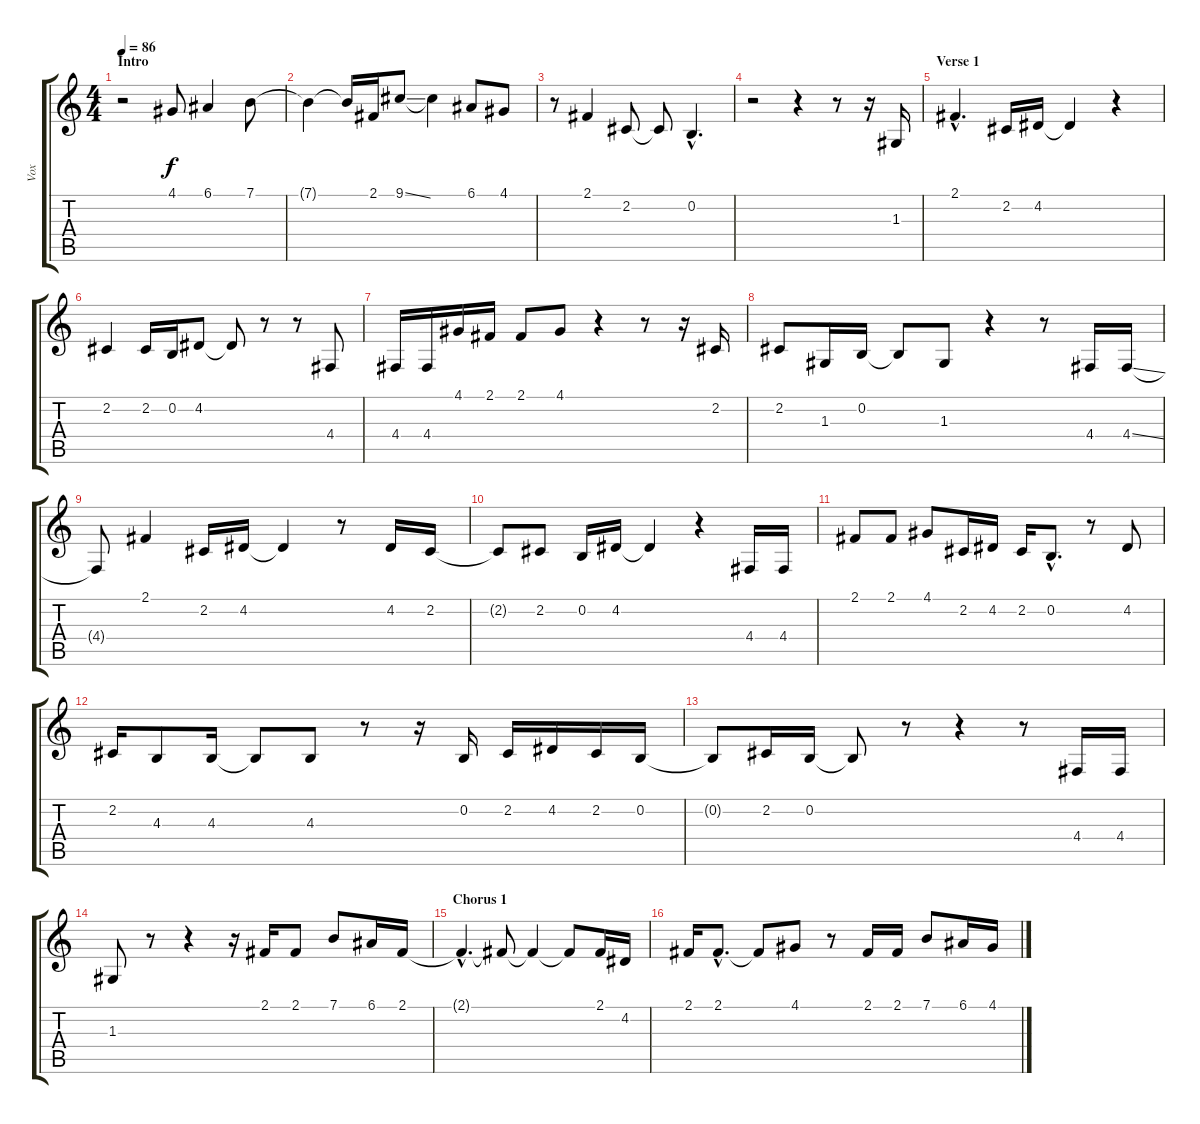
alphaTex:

\track ("Vox" "Vox") {instrument tenorsax}
\staff {score tabs}
\tuning (E4 B3 G3 D3 A2 E2) {hide}
\ts (4 4)
\section ("" "Intro")
\tempo 86
\clef g2
\ks c
r.2{dy f instrument tenorsax} 4.1.8 6.1.4 7.1.8 |
7.1{t}.4 7.1{t}.16 2.1.16 9.1{ss}.8 9.1{t}.4 6.1.8 4.1.8 |
r.8 2.1.4 2.2.8 2.2{t}.8 0.2{hac}.4{d} |
r.2 r.4 r.8 r.16 1.3.16 |
\section ("" "Verse 1")
2.1{hac}.4{d} 2.2.16 4.2.16 4.2{t}.4 r.4 |
2.2.4 2.2.16 0.2.16 4.2.8 4.2{t}.8 r.8 r.8 4.4.8 |
4.4.16 4.4.16 4.1.16 2.1.16 2.1.8 4.1.8 r.4 r.8 r.16 2.2.16 |
2.2.8 1.3.16 0.2.16 0.2{t}.8 1.3.8 r.4 r.8 4.4.16 4.4{ss}.16 |
4.4{t}.8 2.1.4 2.2.16 4.2.16 4.2{t}.4 r.8 4.2.16 2.2.16 |
2.2{t}.8 2.2.8 0.2.16 4.2.16 4.2{t}.4 r.4 4.4.16 4.4.16 |
2.1.8 2.1.8 4.1.8 2.2.16 4.2.16 2.2.16 0.2{hac}.8{d} r.8 4.2.8 |
2.2.16 4.3.8 4.3.16 4.3{t}.8 4.3.8 r.8 r.16 0.2.16 2.2.16 4.2.16 2.2.16 0.2.16 |
0.2{t}.8 2.2.16 0.2.16 0.2{t}.8 r.8 r.4 r.8 4.4.16 4.4.16 |
1.3.8 r.8 r.4 r.16 2.1.16 2.1.8 7.1.8 6.1.16 2.1.16 |
\section ("" "Chorus 1")
2.1{hac t}.4{d} 2.1{t}.8 2.1{t}.4 2.1{t}.8 2.1.16 4.2.16 |
2.1.16 2.1{hac}.8{d} 2.1{t}.8 4.1.8 r.8 2.1.16 2.1.16 7.1.8 6.1.16 4.1.16
